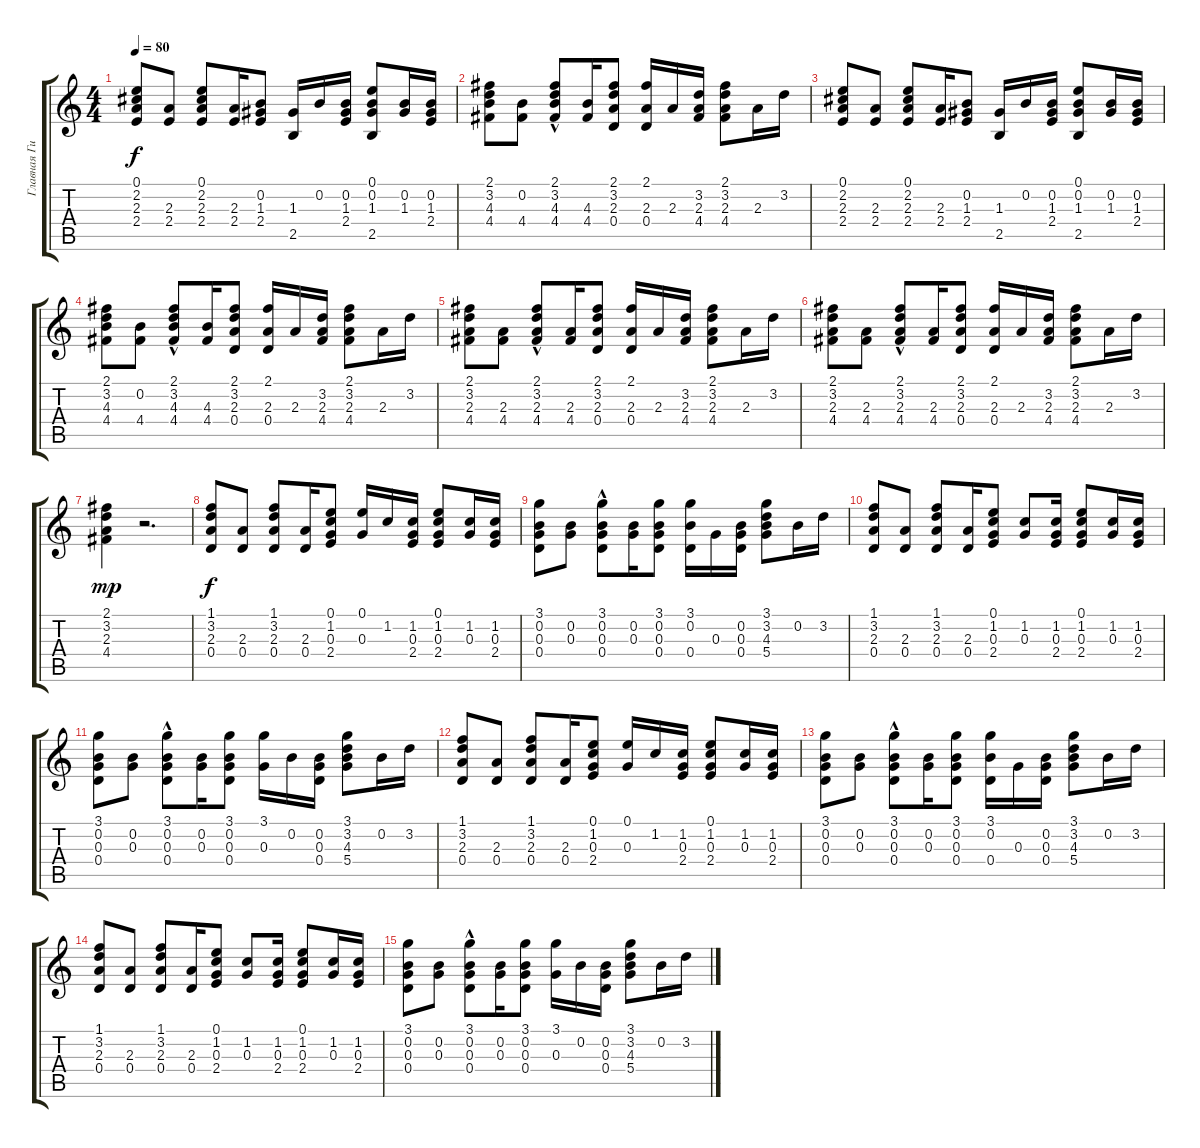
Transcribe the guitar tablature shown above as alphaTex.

\track ("Главная Гитара" "Главная Ги") {instrument acousticguitarsteel}
\staff {score tabs}
\tuning (E4 B3 G3 D3 A2 E2) {hide}
\ts (4 4)
\tempo 80
\clef g2
\ks c
(0.1 2.2 2.3 2.4).8{dy f} (2.3 2.4).8 (0.1 2.2 2.3 2.4).8 (2.3 2.4).16 (0.2 1.3 2.4).8 (1.3 2.5).16 0.2.16 (0.2 1.3 2.4).16 (0.1 0.2 1.3 2.5).8 (0.2 1.3).16 (0.2 1.3 2.4).16 |
(2.1 3.2 4.3 4.4).8 (0.2 4.4).8 (2.1{hac} 3.2{hac} 4.3 4.4).8 (4.3 4.4).16 (2.1 3.2 2.3 0.4).8 (2.1 2.3 0.4).16 2.3.16 (3.2 2.3 4.4).16 (2.1 3.2 2.3 4.4).8 2.3.16 3.2.16 |
(0.1 2.2 2.3 2.4).8 (2.3 2.4).8 (0.1 2.2 2.3 2.4).8 (2.3 2.4).16 (0.2 1.3 2.4).8 (1.3 2.5).16 0.2.16 (0.2 1.3 2.4).16 (0.1 0.2 1.3 2.5).8 (0.2 1.3).16 (0.2 1.3 2.4).16 |
(2.1 3.2 4.3 4.4).8 (0.2 4.4).8 (2.1{hac} 3.2{hac} 4.3 4.4).8 (4.3 4.4).16 (2.1 3.2 2.3 0.4).8 (2.1 2.3 0.4).16 2.3.16 (3.2 2.3 4.4).16 (2.1 3.2 2.3 4.4).8 2.3.16 3.2.16 |
(2.1 3.2 2.3 4.4).8 (2.3 4.4).8 (2.1{hac} 3.2{hac} 2.3 4.4).8 (2.3 4.4).16 (2.1 3.2 2.3 0.4).8 (2.1 2.3 0.4).16 2.3.16 (3.2 2.3 4.4).16 (2.1 3.2 2.3 4.4).8 2.3.16 3.2.16 |
(2.1 3.2 2.3 4.4).8 (2.3 4.4).8 (2.1{hac} 3.2{hac} 2.3 4.4).8 (2.3 4.4).16 (2.1 3.2 2.3 0.4).8 (2.1 2.3 0.4).16 2.3.16 (3.2 2.3 4.4).16 (2.1 3.2 2.3 4.4).8 2.3.16 3.2.16 |
(2.1 3.2 2.3 4.4).4{dy mp} r.2{d} |
(1.1 3.2 2.3 0.4).8{dy f} (2.3 0.4).8 (1.1 3.2 2.3 0.4).8 (2.3 0.4).16 (0.1 1.2 0.3 2.4).8 (0.1 0.3).16 1.2.16 (1.2 0.3 2.4).16 (0.1 1.2 0.3 2.4).8 (1.2 0.3).16 (1.2 0.3 2.4).16 |
(3.1 0.2 0.3 0.4).8 (0.2 0.3).8 (3.1{hac} 0.2 0.3 0.4{hac}).8 (0.2 0.3).16 (3.1 0.2 0.3 0.4).8 (3.1 0.2 0.4).16 0.3.16 (0.2 0.3 0.4).16 (3.1 3.2 4.3 5.4).8 0.2.16 3.2.16 |
(1.1 3.2 2.3 0.4).8 (2.3 0.4).8 (1.1 3.2 2.3 0.4).8 (2.3 0.4).16 (0.1 1.2 0.3 2.4).8 (1.2 0.3).8 (1.2 0.3 2.4).16 (0.1 1.2 0.3 2.4).8 (1.2 0.3).16 (1.2 0.3 2.4).16 |
(3.1 0.2 0.3 0.4).8 (0.2 0.3).8 (3.1{hac} 0.2 0.3 0.4{hac}).8 (0.2 0.3).16 (3.1 0.2 0.3 0.4).8 (3.1 0.3).16 0.2.16 (0.2 0.3 0.4).16 (3.1 3.2 4.3 5.4).8 0.2.16 3.2.16 |
(1.1 3.2 2.3 0.4).8 (2.3 0.4).8 (1.1 3.2 2.3 0.4).8 (2.3 0.4).16 (0.1 1.2 0.3 2.4).8 (0.1 0.3).16 1.2.16 (1.2 0.3 2.4).16 (0.1 1.2 0.3 2.4).8 (1.2 0.3).16 (1.2 0.3 2.4).16 |
(3.1 0.2 0.3 0.4).8 (0.2 0.3).8 (3.1{hac} 0.2 0.3 0.4{hac}).8 (0.2 0.3).16 (3.1 0.2 0.3 0.4).8 (3.1 0.2 0.4).16 0.3.16 (0.2 0.3 0.4).16 (3.1 3.2 4.3 5.4).8 0.2.16 3.2.16 |
(1.1 3.2 2.3 0.4).8 (2.3 0.4).8 (1.1 3.2 2.3 0.4).8 (2.3 0.4).16 (0.1 1.2 0.3 2.4).8 (1.2 0.3).8 (1.2 0.3 2.4).16 (0.1 1.2 0.3 2.4).8 (1.2 0.3).16 (1.2 0.3 2.4).16 |
(3.1 0.2 0.3 0.4).8 (0.2 0.3).8 (3.1{hac} 0.2 0.3 0.4{hac}).8 (0.2 0.3).16 (3.1 0.2 0.3 0.4).8 (3.1 0.3).16 0.2.16 (0.2 0.3 0.4).16 (3.1 3.2 4.3 5.4).8 0.2.16 3.2.16
